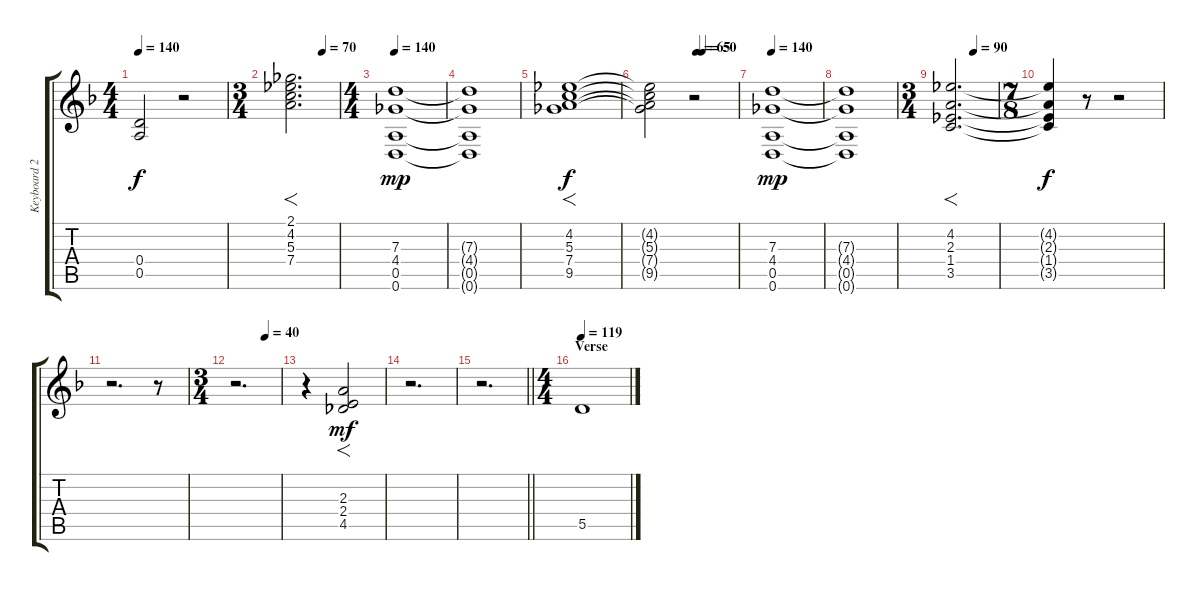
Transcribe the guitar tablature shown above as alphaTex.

\track ("Keyboard 2 (Strings)" "Keyboard 2") {instrument synthstrings1}
\staff {score tabs}
\tuning (E5 B4 G4 D4 A3 D3) {hide}
\ts (4 4)
\tempo 140
\clef g2
\ks dminor
(0.4{t} 0.5{t}).2{dy f} r.2 |
\ts (3 4)
\tempo (70 0.6663194444444445)
(2.1 4.2 5.3 7.4).2{f d} |
\ts (4 4)
\tempo 140
(7.3 4.4 0.5 0.6).1{dy mp} |
(7.3{t} 4.4{t} 0.5{t} 0.6{t}).1 |
(4.2 5.3 7.4 9.5).1{f dy f} |
\tempo (70 0.5625)
\tempo (65 0.5625)
\tempo (50 0.625)
(4.2{t} 5.3{t} 7.4{t} 9.5{t}).2 r.2 |
\tempo 140
(7.3 4.4 0.5 0.6).1{dy mp} |
(7.3{t} 4.4{t} 0.5{t} 0.6{t}).1 |
\ts (3 4)
\tempo (90 0.5)
(4.2 2.3 1.4 3.5).2{f d} |
\ts (7 8)
(4.2{t} 2.3{t} 1.4{t} 3.5{t}).4{dy f} r.8 r.2 |
r.2{d} r.8 |
\ts (3 4)
\tempo (40 0.6666666666666666)
r.2{d} |
r.4 (2.3 2.4 4.5).2{f dy mf} |
r.2{d} |
\barLineRight lightlight
r.2{d} |
\ts (4 4)
\section ("" "Verse")
\tempo 119
5.5.1
